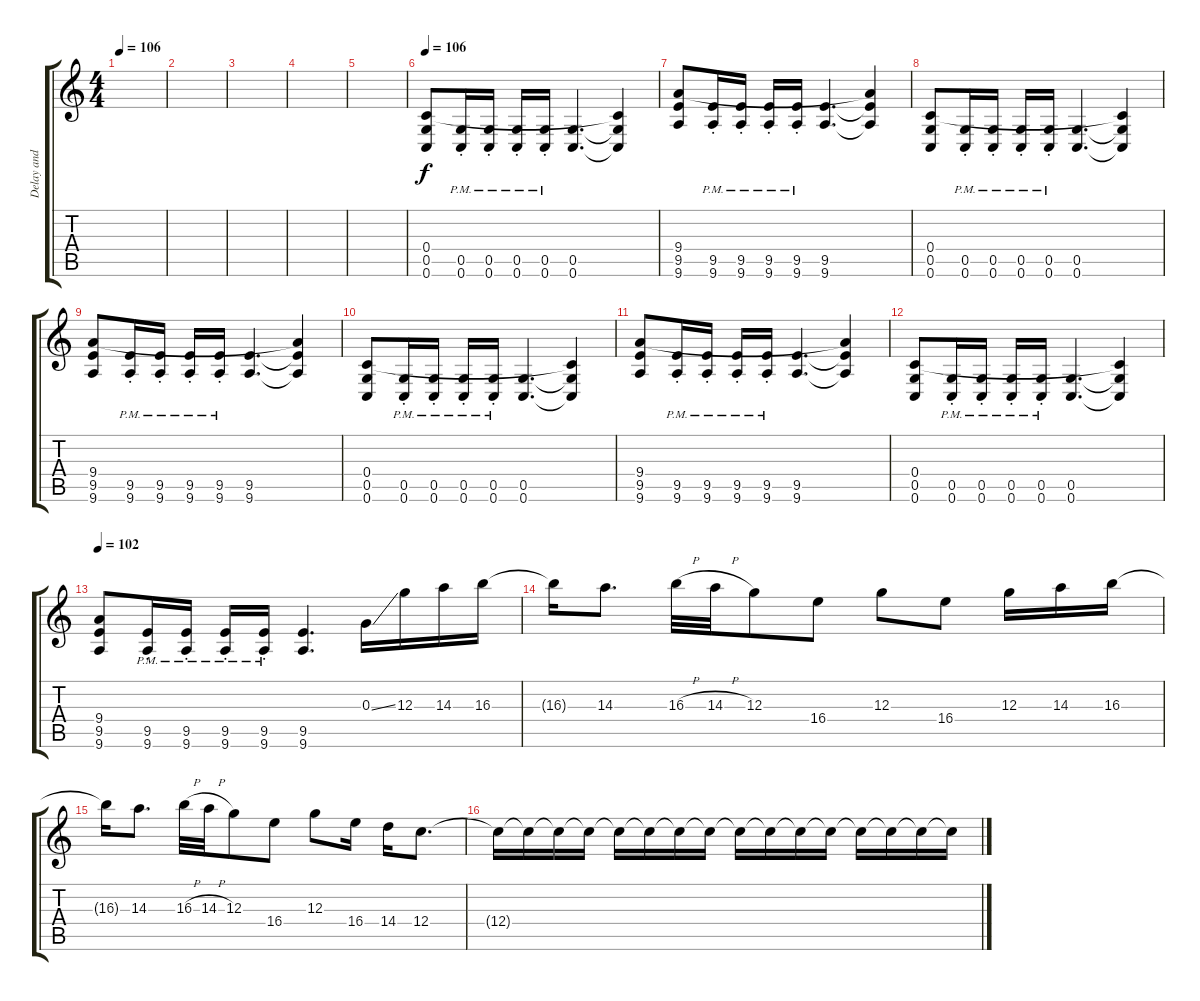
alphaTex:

\track ("Delay and solo" "Delay and ") {instrument distortionguitar}
\staff {score tabs}
\tuning (E4 C4 G3 C3 G2 C2) {hide}
\ts (4 4)
\tempo 106
\clef g2
\ks c
|
|
|
|
|
\tempo 106
(0.4 0.5 0.6).8 (0.5{pm st} 0.6{pm st}).16 (0.5{pm st} 0.6{pm st}).16 (0.5{pm st} 0.6{pm st}).16 (0.5{pm st} 0.6{pm st}).16 (0.5 0.6).4{d} (0.4{t} 0.5{t} 0.6{t}).4 |
(9.4 9.5 9.6).8 (9.5{pm st} 9.6{pm st}).16 (9.5{pm st} 9.6{pm st}).16 (9.5{pm st} 9.6{pm st}).16 (9.5{pm st} 9.6{pm st}).16 (9.5 9.6).4{d} (9.4{t} 9.5{t} 9.6{t}).4 |
(0.4 0.5 0.6).8 (0.5{pm st} 0.6{pm st}).16 (0.5{pm st} 0.6{pm st}).16 (0.5{pm st} 0.6{pm st}).16 (0.5{pm st} 0.6{pm st}).16 (0.5 0.6).4{d} (0.4{t} 0.5{t} 0.6{t}).4 |
(9.4 9.5 9.6).8 (9.5{pm st} 9.6{pm st}).16 (9.5{pm st} 9.6{pm st}).16 (9.5{pm st} 9.6{pm st}).16 (9.5{pm st} 9.6{pm st}).16 (9.5 9.6).4{d} (9.4{t} 9.5{t} 9.6{t}).4 |
(0.4 0.5 0.6).8 (0.5{pm st} 0.6{pm st}).16 (0.5{pm st} 0.6{pm st}).16 (0.5{pm st} 0.6{pm st}).16 (0.5{pm st} 0.6{pm st}).16 (0.5 0.6).4{d} (0.4{t} 0.5{t} 0.6{t}).4 |
(9.4 9.5 9.6).8 (9.5{pm st} 9.6{pm st}).16 (9.5{pm st} 9.6{pm st}).16 (9.5{pm st} 9.6{pm st}).16 (9.5{pm st} 9.6{pm st}).16 (9.5 9.6).4{d} (9.4{t} 9.5{t} 9.6{t}).4 |
(0.4 0.5 0.6).8 (0.5{pm st} 0.6{pm st}).16 (0.5{pm st} 0.6{pm st}).16 (0.5{pm st} 0.6{pm st}).16 (0.5{pm st} 0.6{pm st}).16 (0.5 0.6).4{d} (0.4{t} 0.5{t} 0.6{t}).4 |
\tempo 102
(9.4 9.5 9.6).8 (9.5{pm st} 9.6{pm st}).16 (9.5{pm st} 9.6{pm st}).16 (9.5{pm st} 9.6{pm st}).16 (9.5{pm st} 9.6{pm st}).16 (9.5 9.6).4{d} 0.3{ss}.16 12.3.16 14.3.16 16.3.16 |
16.3{t}.16 14.3.8{d} 16.3{h}.32 14.3{h}.32 12.3.8 16.4.8 12.3.8 16.4.8 12.3.16 14.3.16 16.3.16 |
16.3{t}.16 14.3.8{d} 16.3{h}.32 14.3{h}.32 12.3.8 16.4.8 12.3.8 16.4.16 14.4.16 12.4.8{d} |
12.4{t}.16 12.4{t}.16 12.4{t}.16 12.4{t}.16 12.4{t}.16 12.4{t}.16 12.4{t}.16 12.4{t}.16 12.4{t}.16 12.4{t}.16 12.4{t}.16 12.4{t}.16 12.4{t}.16 12.4{t}.16 12.4{t}.16 12.4{t}.16
